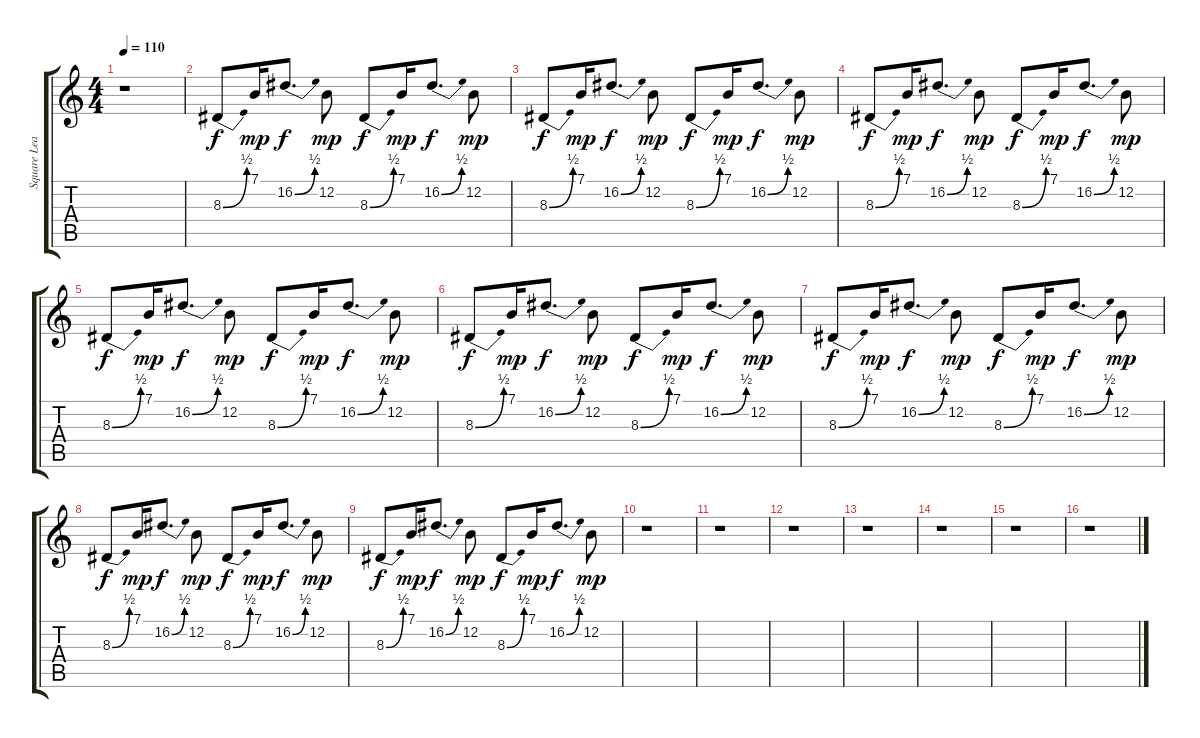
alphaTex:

\track ("Square Lead" "Square Lea") {instrument lead1square}
\staff {score tabs}
\tuning (E4 B3 G3 D3 A2 E2) {hide}
\ts (4 4)
\tempo 110
\clef g2
\ks c
r.1{dy mp} |
8.3{be (bend 0 0 60 2)}.8{dy f} 7.1.16{dy mp} 16.2{be (bend 0 0 60 2)}.8{d dy f} 12.2.8{dy mp} 8.3{be (bend 0 0 60 2)}.8{dy f} 7.1.16{dy mp} 16.2{be (bend 0 0 60 2)}.8{d dy f} 12.2.8{dy mp} |
8.3{be (bend 0 0 60 2)}.8{dy f} 7.1.16{dy mp} 16.2{be (bend 0 0 60 2)}.8{d dy f} 12.2.8{dy mp} 8.3{be (bend 0 0 60 2)}.8{dy f} 7.1.16{dy mp} 16.2{be (bend 0 0 60 2)}.8{d dy f} 12.2.8{dy mp} |
8.3{be (bend 0 0 60 2)}.8{dy f} 7.1.16{dy mp} 16.2{be (bend 0 0 60 2)}.8{d dy f} 12.2.8{dy mp} 8.3{be (bend 0 0 60 2)}.8{dy f} 7.1.16{dy mp} 16.2{be (bend 0 0 60 2)}.8{d dy f} 12.2.8{dy mp} |
8.3{be (bend 0 0 60 2)}.8{dy f} 7.1.16{dy mp} 16.2{be (bend 0 0 60 2)}.8{d dy f} 12.2.8{dy mp} 8.3{be (bend 0 0 60 2)}.8{dy f} 7.1.16{dy mp} 16.2{be (bend 0 0 60 2)}.8{d dy f} 12.2.8{dy mp} |
8.3{be (bend 0 0 60 2)}.8{dy f} 7.1.16{dy mp} 16.2{be (bend 0 0 60 2)}.8{d dy f} 12.2.8{dy mp} 8.3{be (bend 0 0 60 2)}.8{dy f} 7.1.16{dy mp} 16.2{be (bend 0 0 60 2)}.8{d dy f} 12.2.8{dy mp} |
8.3{be (bend 0 0 60 2)}.8{dy f} 7.1.16{dy mp} 16.2{be (bend 0 0 60 2)}.8{d dy f} 12.2.8{dy mp} 8.3{be (bend 0 0 60 2)}.8{dy f} 7.1.16{dy mp} 16.2{be (bend 0 0 60 2)}.8{d dy f} 12.2.8{dy mp} |
8.3{be (bend 0 0 60 2)}.8{dy f} 7.1.16{dy mp} 16.2{be (bend 0 0 60 2)}.8{d dy f} 12.2.8{dy mp} 8.3{be (bend 0 0 60 2)}.8{dy f} 7.1.16{dy mp} 16.2{be (bend 0 0 60 2)}.8{d dy f} 12.2.8{dy mp} |
8.3{be (bend 0 0 60 2)}.8{dy f} 7.1.16{dy mp} 16.2{be (bend 0 0 60 2)}.8{d dy f} 12.2.8{dy mp} 8.3{be (bend 0 0 60 2)}.8{dy f} 7.1.16{dy mp} 16.2{be (bend 0 0 60 2)}.8{d dy f} 12.2.8{dy mp} |
r.1 |
r.1 |
r.1 |
r.1 |
r.1 |
r.1 |
r.1
